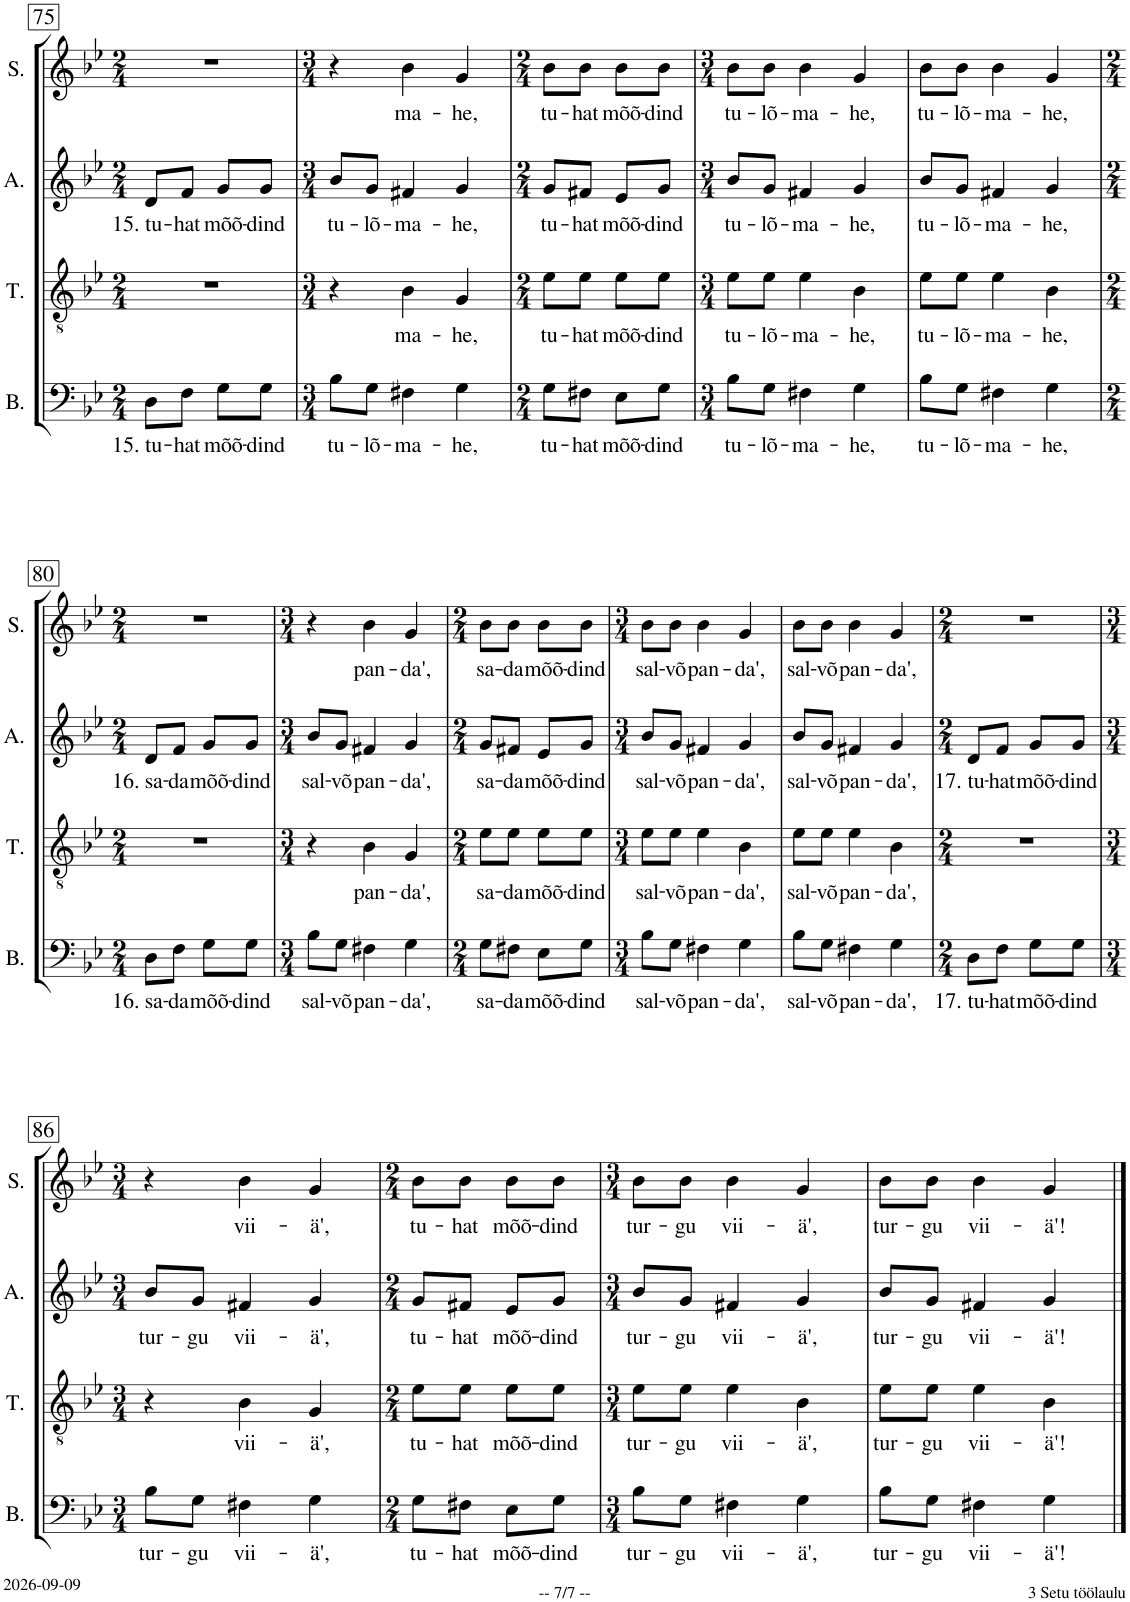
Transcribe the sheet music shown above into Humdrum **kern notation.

**kern	**text	**kern	**text	**kern	**text	**kern	**text
*part4	*part4	*part3	*part3	*part2	*part2	*part1	*part1
*staff4	*staff4	*staff3	*staff3	*staff2	*staff2	*staff1	*staff1
*I"Bass	*	*I"Tenor	*	*I"Alto	*	*I"Soprano	*
*I'B.	*	*I'T.	*	*I'A.	*	*I'S.	*
!!LO:PB:g=z
*clefF4	*	*clefGv2	*	*clefG2	*	*clefG2	*
*	*	*	*	*Trd1c2	*	*	*
*k[b-e-]	*	*k[b-e-]	*	*k[b-e-]	*	*k[b-e-]	*
*M2/4	*	*M2/4	*	*M2/4	*	*M2/4	*
=75	=75	=75	=75	=75	=75	=75	=75
!	!LO:LY:b	!	!	!	!LO:LY:b	!	!
8D\L	15. tu-	2r	.	8d/L	15. tu-	2r	.
!	!LO:LY:b	!	!	!	!LO:LY:b	!	!
8F\J	-hat	.	.	8f/J	-hat	.	.
!	!LO:LY:b	!	!	!	!LO:LY:b	!	!
8G\L	mõõ-	.	.	8g/L	mõõ-	.	.
!	!LO:LY:b	!	!	!	!LO:LY:b	!	!
8G\J	-dind	.	.	8g/J	-dind	.	.
=76	=76	=76	=76	=76	=76	=76	=76
*M3/4	*	*M3/4	*	*M3/4	*	*M3/4	*
!	!LO:LY:b	!	!	!	!LO:LY:b	!	!
8B-\L	tu-	4r	.	8b-/L	tu-	4r	.
!	!LO:LY:b	!	!	!	!LO:LY:b	!	!
8G\J	-lõ-	.	.	8g/J	-lõ-	.	.
!	!LO:LY:b	!	!LO:LY:b	!	!LO:LY:b	!	!LO:LY:b
4F#X\	-ma-	4B-\	-ma-	4f#X/	-ma-	4b-\	-ma-
!	!LO:LY:b	!	!LO:LY:b	!	!LO:LY:b	!	!LO:LY:b
4G\	-he,	4G/	-he,	4g/	-he,	4g/	-he,
=77	=77	=77	=77	=77	=77	=77	=77
*M2/4	*	*M2/4	*	*M2/4	*	*M2/4	*
!	!LO:LY:b	!	!LO:LY:b	!	!LO:LY:b	!	!LO:LY:b
8G\L	tu-	8e-\L	tu-	8g/L	tu-	8b-\L	tu-
!	!LO:LY:b	!	!LO:LY:b	!	!LO:LY:b	!	!LO:LY:b
8F#X\J	-hat	8e-\J	-hat	8f#X/J	-hat	8b-\J	-hat
!	!LO:LY:b	!	!LO:LY:b	!	!LO:LY:b	!	!LO:LY:b
8E-\L	mõõ-	8e-\L	mõõ-	8e-/L	mõõ-	8b-\L	mõõ-
!	!LO:LY:b	!	!LO:LY:b	!	!LO:LY:b	!	!LO:LY:b
8G\J	-dind	8e-\J	-dind	8g/J	-dind	8b-\J	-dind
=78	=78	=78	=78	=78	=78	=78	=78
*M3/4	*	*M3/4	*	*M3/4	*	*M3/4	*
!	!LO:LY:b	!	!LO:LY:b	!	!LO:LY:b	!	!LO:LY:b
8B-\L	tu-	8e-\L	tu-	8b-/L	tu-	8b-\L	tu-
!	!LO:LY:b	!	!LO:LY:b	!	!LO:LY:b	!	!LO:LY:b
8G\J	-lõ-	8e-\J	-lõ-	8g/J	-lõ-	8b-\J	-lõ-
!	!LO:LY:b	!	!LO:LY:b	!	!LO:LY:b	!	!LO:LY:b
4F#X\	-ma-	4e-\	-ma-	4f#X/	-ma-	4b-\	-ma-
!	!LO:LY:b	!	!LO:LY:b	!	!LO:LY:b	!	!LO:LY:b
4G\	-he,	4B-\	-he,	4g/	-he,	4g/	-he,
=79	=79	=79	=79	=79	=79	=79	=79
!	!LO:LY:b	!	!LO:LY:b	!	!LO:LY:b	!	!LO:LY:b
8B-\L	tu-	8e-\L	tu-	8b-/L	tu-	8b-\L	tu-
!	!LO:LY:b	!	!LO:LY:b	!	!LO:LY:b	!	!LO:LY:b
8G\J	-lõ-	8e-\J	-lõ-	8g/J	-lõ-	8b-\J	-lõ-
!	!LO:LY:b	!	!LO:LY:b	!	!LO:LY:b	!	!LO:LY:b
4F#X\	-ma-	4e-\	-ma-	4f#X/	-ma-	4b-\	-ma-
!	!LO:LY:b	!	!LO:LY:b	!	!LO:LY:b	!	!LO:LY:b
4G\	-he,	4B-\	-he,	4g/	-he,	4g/	-he,
!!LO:LB:g=z
=80	=80	=80	=80	=80	=80	=80	=80
*M2/4	*	*M2/4	*	*M2/4	*	*M2/4	*
!	!LO:LY:b	!	!	!	!LO:LY:b	!	!
8D\L	16. sa-	2r	.	8d/L	16. sa-	2r	.
!	!LO:LY:b	!	!	!	!LO:LY:b	!	!
8F\J	-da	.	.	8f/J	-da	.	.
!	!LO:LY:b	!	!	!	!LO:LY:b	!	!
8G\L	mõõ-	.	.	8g/L	mõõ-	.	.
!	!LO:LY:b	!	!	!	!LO:LY:b	!	!
8G\J	-dind	.	.	8g/J	-dind	.	.
=81	=81	=81	=81	=81	=81	=81	=81
*M3/4	*	*M3/4	*	*M3/4	*	*M3/4	*
!	!LO:LY:b	!	!	!	!LO:LY:b	!	!
8B-\L	sal-	4r	.	8b-/L	sal-	4r	.
!	!LO:LY:b	!	!	!	!LO:LY:b	!	!
8G\J	-võ	.	.	8g/J	-võ	.	.
!	!LO:LY:b	!	!LO:LY:b	!	!LO:LY:b	!	!LO:LY:b
4F#X\	pan-	4B-\	pan-	4f#X/	pan-	4b-\	pan-
!	!LO:LY:b	!	!LO:LY:b	!	!LO:LY:b	!	!LO:LY:b
4G\	-da',	4G/	-da',	4g/	-da',	4g/	-da',
=82	=82	=82	=82	=82	=82	=82	=82
*M2/4	*	*M2/4	*	*M2/4	*	*M2/4	*
!	!LO:LY:b	!	!LO:LY:b	!	!LO:LY:b	!	!LO:LY:b
8G\L	sa-	8e-\L	sa-	8g/L	sa-	8b-\L	sa-
!	!LO:LY:b	!	!LO:LY:b	!	!LO:LY:b	!	!LO:LY:b
8F#X\J	-da	8e-\J	-da	8f#X/J	-da	8b-\J	-da
!	!LO:LY:b	!	!LO:LY:b	!	!LO:LY:b	!	!LO:LY:b
8E-\L	mõõ-	8e-\L	mõõ-	8e-/L	mõõ-	8b-\L	mõõ-
!	!LO:LY:b	!	!LO:LY:b	!	!LO:LY:b	!	!LO:LY:b
8G\J	-dind	8e-\J	-dind	8g/J	-dind	8b-\J	-dind
=83	=83	=83	=83	=83	=83	=83	=83
*M3/4	*	*M3/4	*	*M3/4	*	*M3/4	*
!	!LO:LY:b	!	!LO:LY:b	!	!LO:LY:b	!	!LO:LY:b
8B-\L	sal-	8e-\L	sal-	8b-/L	sal-	8b-\L	sal-
!	!LO:LY:b	!	!LO:LY:b	!	!LO:LY:b	!	!LO:LY:b
8G\J	-võ	8e-\J	-võ	8g/J	-võ	8b-\J	-võ
!	!LO:LY:b	!	!LO:LY:b	!	!LO:LY:b	!	!LO:LY:b
4F#X\	pan-	4e-\	pan-	4f#X/	pan-	4b-\	pan-
!	!LO:LY:b	!	!LO:LY:b	!	!LO:LY:b	!	!LO:LY:b
4G\	-da',	4B-\	-da',	4g/	-da',	4g/	-da',
=84	=84	=84	=84	=84	=84	=84	=84
!	!LO:LY:b	!	!LO:LY:b	!	!LO:LY:b	!	!LO:LY:b
8B-\L	sal-	8e-\L	sal-	8b-/L	sal-	8b-\L	sal-
!	!LO:LY:b	!	!LO:LY:b	!	!LO:LY:b	!	!LO:LY:b
8G\J	-võ	8e-\J	-võ	8g/J	-võ	8b-\J	-võ
!	!LO:LY:b	!	!LO:LY:b	!	!LO:LY:b	!	!LO:LY:b
4F#X\	pan-	4e-\	pan-	4f#X/	pan-	4b-\	pan-
!	!LO:LY:b	!	!LO:LY:b	!	!LO:LY:b	!	!LO:LY:b
4G\	-da',	4B-\	-da',	4g/	-da',	4g/	-da',
=85	=85	=85	=85	=85	=85	=85	=85
*M2/4	*	*M2/4	*	*M2/4	*	*M2/4	*
!	!LO:LY:b	!	!	!	!LO:LY:b	!	!
8D\L	17. tu-	2r	.	8d/L	17. tu-	2r	.
!	!LO:LY:b	!	!	!	!LO:LY:b	!	!
8F\J	-hat	.	.	8f/J	-hat	.	.
!	!LO:LY:b	!	!	!	!LO:LY:b	!	!
8G\L	mõõ-	.	.	8g/L	mõõ-	.	.
!	!LO:LY:b	!	!	!	!LO:LY:b	!	!
8G\J	-dind	.	.	8g/J	-dind	.	.
!!LO:LB:g=z
=86	=86	=86	=86	=86	=86	=86	=86
*M3/4	*	*M3/4	*	*M3/4	*	*M3/4	*
!	!LO:LY:b	!	!	!	!LO:LY:b	!	!
8B-\L	tur-	4r	.	8b-/L	tur-	4r	.
!	!LO:LY:b	!	!	!	!LO:LY:b	!	!
8G\J	-gu	.	.	8g/J	-gu	.	.
!	!LO:LY:b	!	!LO:LY:b	!	!LO:LY:b	!	!LO:LY:b
4F#X\	vii-	4B-\	vii-	4f#X/	vii-	4b-\	vii-
!	!LO:LY:b	!	!LO:LY:b	!	!LO:LY:b	!	!LO:LY:b
4G\	-ä',	4G/	-ä',	4g/	-ä',	4g/	-ä',
=87	=87	=87	=87	=87	=87	=87	=87
*M2/4	*	*M2/4	*	*M2/4	*	*M2/4	*
!	!LO:LY:b	!	!LO:LY:b	!	!LO:LY:b	!	!LO:LY:b
8G\L	tu-	8e-\L	tu-	8g/L	tu-	8b-\L	tu-
!	!LO:LY:b	!	!LO:LY:b	!	!LO:LY:b	!	!LO:LY:b
8F#X\J	-hat	8e-\J	-hat	8f#X/J	-hat	8b-\J	-hat
!	!LO:LY:b	!	!LO:LY:b	!	!LO:LY:b	!	!LO:LY:b
8E-\L	mõõ-	8e-\L	mõõ-	8e-/L	mõõ-	8b-\L	mõõ-
!	!LO:LY:b	!	!LO:LY:b	!	!LO:LY:b	!	!LO:LY:b
8G\J	-dind	8e-\J	-dind	8g/J	-dind	8b-\J	-dind
=88	=88	=88	=88	=88	=88	=88	=88
*M3/4	*	*M3/4	*	*M3/4	*	*M3/4	*
!	!LO:LY:b	!	!LO:LY:b	!	!LO:LY:b	!	!LO:LY:b
8B-\L	tur-	8e-\L	tur-	8b-/L	tur-	8b-\L	tur-
!	!LO:LY:b	!	!LO:LY:b	!	!LO:LY:b	!	!LO:LY:b
8G\J	-gu	8e-\J	-gu	8g/J	-gu	8b-\J	-gu
!	!LO:LY:b	!	!LO:LY:b	!	!LO:LY:b	!	!LO:LY:b
4F#X\	vii-	4e-\	vii-	4f#X/	vii-	4b-\	vii-
!	!LO:LY:b	!	!LO:LY:b	!	!LO:LY:b	!	!LO:LY:b
4G\	-ä',	4B-\	-ä',	4g/	-ä',	4g/	-ä',
=89	=89	=89	=89	=89	=89	=89	=89
!	!LO:LY:b	!	!LO:LY:b	!	!LO:LY:b	!	!LO:LY:b
8B-\L	tur-	8e-\L	tur-	8b-/L	tur-	8b-\L	tur-
!	!LO:LY:b	!	!LO:LY:b	!	!LO:LY:b	!	!LO:LY:b
8G\J	-gu	8e-\J	-gu	8g/J	-gu	8b-\J	-gu
!	!LO:LY:b	!	!LO:LY:b	!	!LO:LY:b	!	!LO:LY:b
4F#X\	vii-	4e-\	vii-	4f#X/	vii-	4b-\	vii-
!	!LO:LY:b	!	!LO:LY:b	!	!LO:LY:b	!	!LO:LY:b
4G\	-ä'!	4B-\	-ä'!	4g/	-ä'!	4g/	-ä'!
==	==	==	==	==	==	==	==
*-	*-	*-	*-	*-	*-	*-	*-
